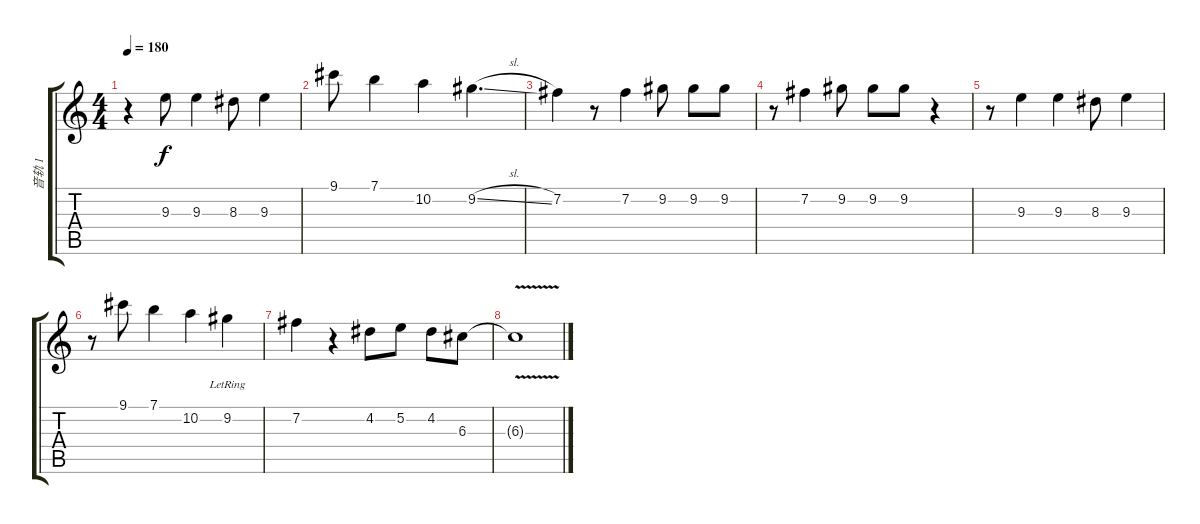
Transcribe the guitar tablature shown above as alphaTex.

\track ("音轨 1" "音轨 1") {instrument acousticguitarsteel}
\staff {score tabs}
\tuning (E4 B3 G3 D3 A2 E2) {hide}
\ts (4 4)
\tempo 180
\clef g2
\ks c
r.4{dy f} 9.3.8 9.3.4 8.3.8 9.3.4 |
9.1.8 7.1.4 10.2.4 9.2{sl}.4{d} |
7.2.4 r.8 7.2.4 9.2.8 9.2.8 9.2.8 |
r.8 7.2.4 9.2.8 9.2.8 9.2.8 r.4 |
r.8 9.3.4 9.3.4 8.3.8 9.3.4 |
r.8 9.1.8 7.1.4 10.2.4 9.2{lr}.4 |
7.2.4 r.4 4.2.8 5.2.8 4.2.8 6.3.8 |
6.3{v t}.1
